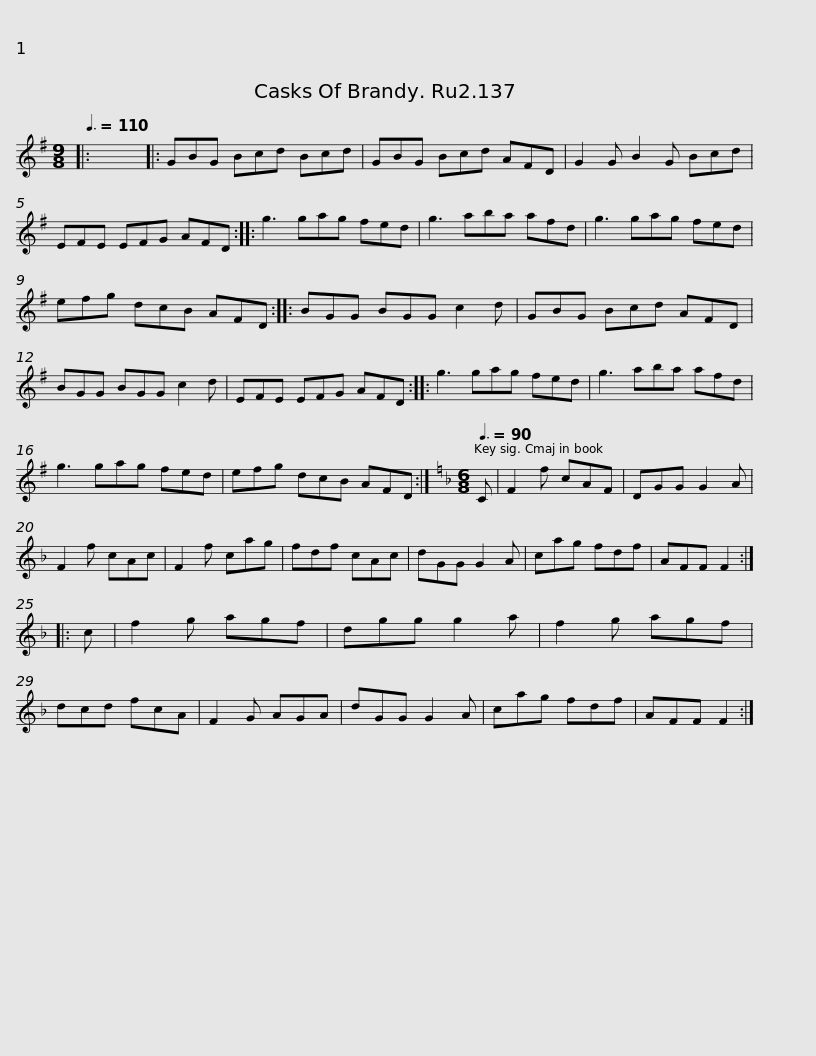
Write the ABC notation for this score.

X:1
L:1/8
Q:3/8=110
M:9/8
I:linebreak $
K:G
V:1 treble
V:1
|: x9 |: GBG Bcd Bcd | GBG Bcd AFD | G2 G B2 G Bcd | EFE EFG AFD ::$ %5
 g3 gag fed | g3 aba afd | g3 gag fed | efg dcB AFD :: BGG BGG c2 d |$ %10
 GBG Bcd AFD | BGG BGG c2 d | EFE EFG AFD :: g3 gag fed | g3 aba afd |$ %15
 g3 gag fed | efg dcB AFD :|[K:F][M:6/8][Q:3/8=90] C | F2 f cAF | DGG G2 A | %20
 F2 f cAc | F2 f cag |$ fdf cAc | dGG G2 A | cag fdf | %25
 AFF F2 :: c | f2 g agf | dgg g2 a | f2 g agf |$ %30
 dcd fcA | F2 G AGA | dGG G2 A | cag fdf | AFF F2 :| %35
